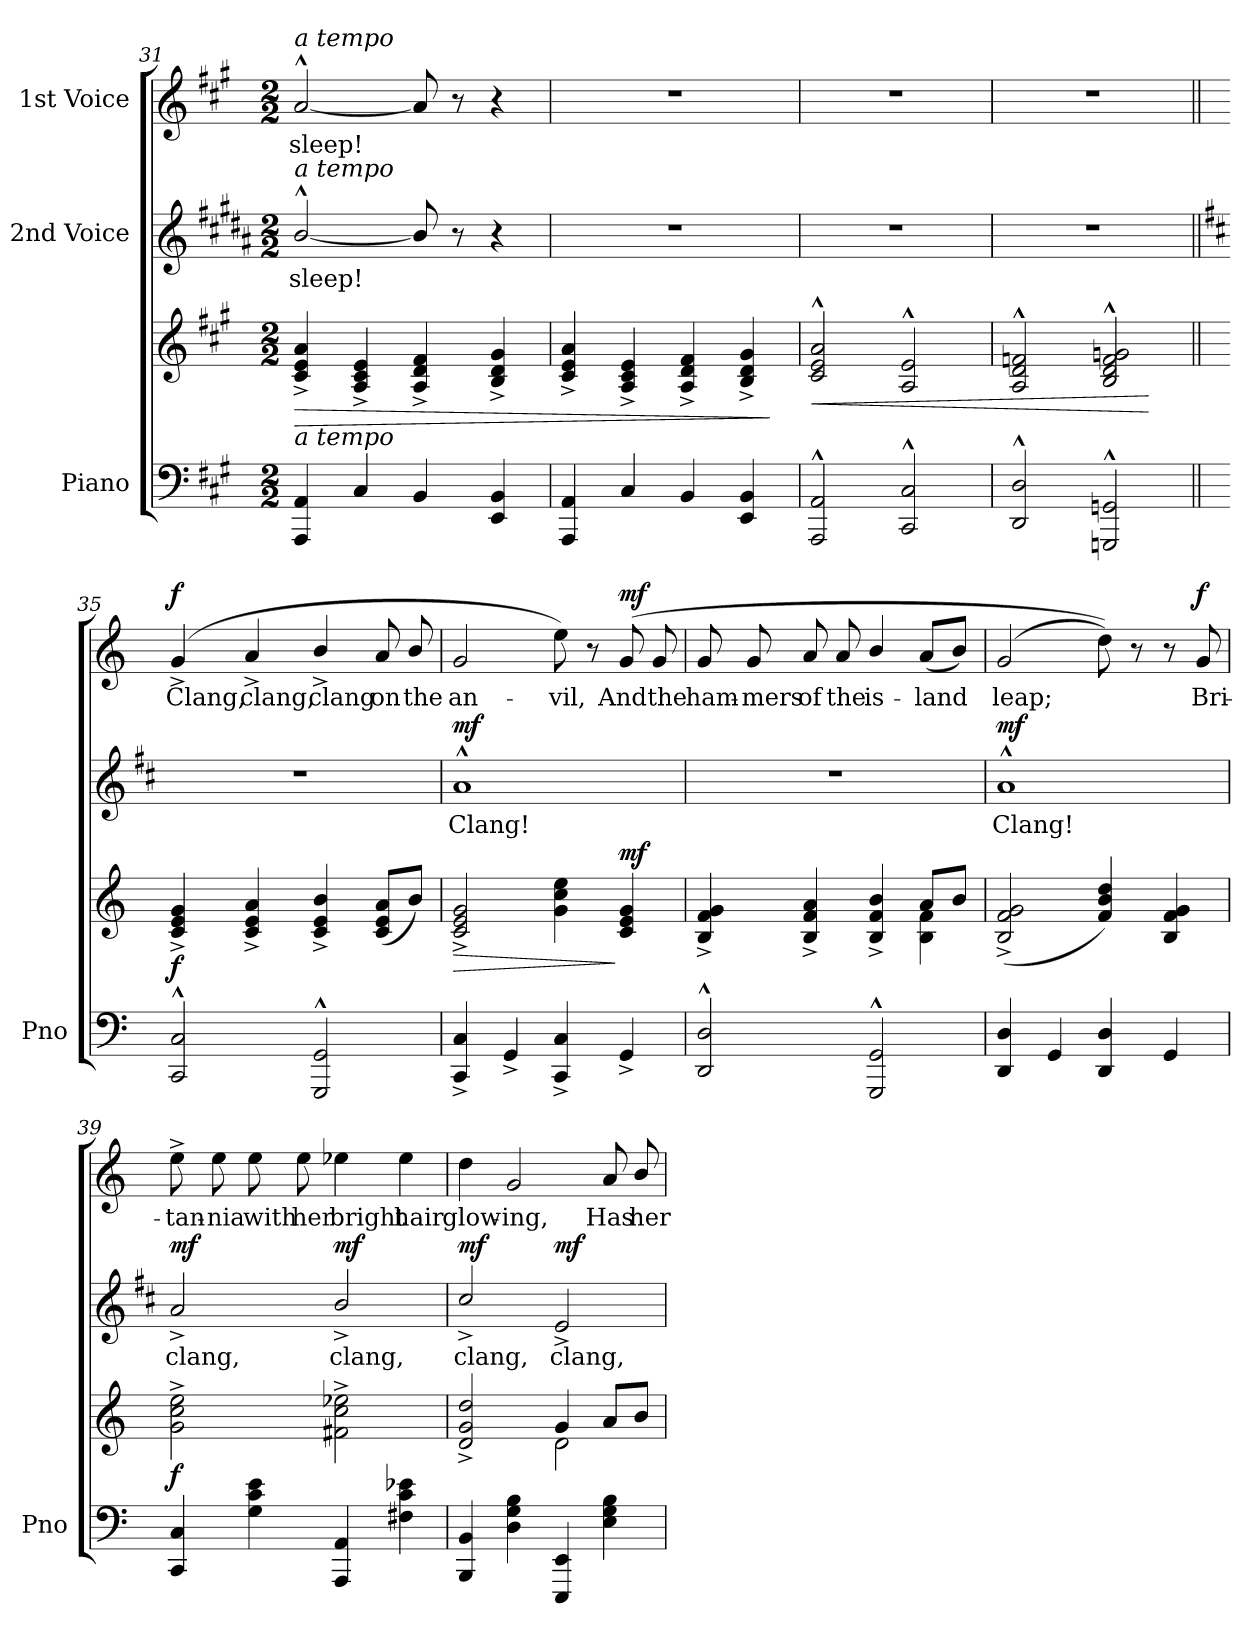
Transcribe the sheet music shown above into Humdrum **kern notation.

**kern	**kern	**dynam	**kern	**text	**dynam	**kern	**text	**dynam
*part3	*part3	*part3	*part2	*part2	*part2	*part1	*part1	*part1
*staff4	*staff3	*staff3/4	*staff2	*staff2	*staff2	*staff1	*staff1	*staff1
*I"Piano	*	*	*I"2nd Voice	*	*	*I"1st Voice	*	*
*I'Pno	*	*	*	*	*	*	*	*
*clefF4	*clefG2	*	*clefG2	*	*	*clefG2	*	*
*	*	*	*ITrd1c2	*	*	*	*	*
*k[f#c#g#]	*k[f#c#g#]	*	*k[f#c#g#]	*	*	*k[f#c#g#]	*	*
*M2/2	*M2/2	*	*M2/2	*	*	*M2/2	*	*
*MM126	*MM126	*	*MM126	*	*	*MM126	*	*
=31	=31	=31	=31	=31	=31	=31	=31	=31
!	!	!	!	!	!	!LO:TX:a:i:t=a tempo	!	!
!	!	!	!LO:TX:a:i:t=a tempo	!	!	!	!	!
!	!LO:TX:b:i:t=a tempo	!	!	!	!	!	!	!
!	!	!LO:HP:b	!	!LO:LY:b	!	!	!LO:LY:b	!
4AAA/ 4AA/	4c#/^ 4e/^ 4a/^	>	[2a^^/	sleep!	.	[2a^^/	sleep!	.
4C#/	4A/^ 4c#/^ 4e/^	.	.	.	.	.	.	.
4BB/	4A/^ 4d/^ 4f#/^	.	8a/]	.	.	8a/]	.	.
.	.	.	8r	.	.	8r	.	.
4EE/ 4BB/	4B/^ 4d/^ 4g#/^	.	4r	.	.	4r	.	.
=32	=32	=32	=32	=32	=32	=32	=32	=32
4AAA/ 4AA/	4c#/^ 4e/^ 4a/^	.	1r	.	.	1r	.	.
4C#/	4A/^ 4c#/^ 4e/^	.	.	.	.	.	.	.
4BB/	4A/^ 4d/^ 4f#/^	.	.	.	.	.	.	.
4EE/ 4BB/	4B/^ 4d/^ 4g#/^	.	.	.	.	.	.	.
.	.	]	.	.	.	.	.	.
=33	=33	=33	=33	=33	=33	=33	=33	=33
!	!	!LO:HP:b	!	!	!	!	!	!
2AAA/^^ 2AA/^^	2c#/^^ 2e/^^ 2a/^^	<	1r	.	.	1r	.	.
2CC#/^^ 2C#/^^	2A/^^ 2e/^^	.	.	.	.	.	.	.
=34	=34	=34	=34	=34	=34	=34	=34	=34
2DD/^^ 2D/^^	2A/^^ 2d/^^ 2fn/^^	.	1r	.	.	1r	.	.
2GGGn/^^ 2GGn/^^	2B/^^ 2d/^^ 2f/^^ 2gn/^^	.	.	.	.	.	.	.
.	.	[	.	.	.	.	.	.
!!LO:PB:g=z
=35||	=35||	=35||	=35||	=35||	=35||	=35||	=35||	=35||
*k[]	*k[]	*	*k[]	*	*	*k[]	*	*
!	!	!LO:DY:b	!	!	!	!	!LO:LY:b	!LO:DY:a
2CC/^^ 2C/^^	4c/^ 4e/^ 4g/^	f	1r	.	.	(>4g^/	Clang,	f
!	!	!	!	!	!	!	!LO:LY:b	!
.	4c/^ 4e/^ 4a/^	.	.	.	.	4a^/	clang,	.
!	!	!	!	!	!	!	!LO:LY:b	!
2GGG/^^ 2GG/^^	4c/^ 4e/^ 4b/^	.	.	.	.	4b^/	clang	.
!	!	!	!	!	!	!	!LO:LY:b	!
.	(<8c/ 8e/ 8a/L	.	.	.	.	8a/	on	.
!	!	!	!	!	!	!	!LO:LY:b	!
.	8b/J)	.	.	.	.	8b/	the	.
=36	=36	=36	=36	=36	=36	=36	=36	=36
!	!	!LO:HP:b	!	!LO:LY:b	!LO:DY:a	!	!LO:LY:b	!
4CC/^ 4C/^	2c/^ 2e/^ 2g/^	>	1g^^	Clang!	mf	2g/	an-	.
4GG^/	.	.	.	.	.	.	.	.
!	!	!	!	!	!	!	!LO:LY:b	!
4CC/^ 4C/^	4g\ 4cc\ 4ee\	.	.	.	.	8ee\)	-vil,	.
.	.	.	.	.	.	8r	.	.
!	!	!LO:DY:n=1:a	!	!	!	!	!LO:LY:b	!LO:DY:a
4GG^/	4c/ 4e/ 4g/	] mf	.	.	.	(>8g/	And	mf
!	!	!	!	!	!	!	!LO:LY:b	!
.	.	.	.	.	.	8g/	the	.
=37	=37	=37	=37	=37	=37	=37	=37	=37
*	*^	*	*	*	*	*	*	*
!	!	!	!	!	!	!	!	!LO:LY:b	!
2DD/^^ 2D/^^	4B/^ 4f/^ 4g/^	2.ryy	.	1r	.	.	8g/	ham-	.
!	!	!	!	!	!	!	!	!LO:LY:b	!
.	.	.	.	.	.	.	8g/	-mers	.
!	!	!	!	!	!	!	!	!LO:LY:b	!
.	4B/^ 4f/^ 4a/^	.	.	.	.	.	8a/	of	.
!	!	!	!	!	!	!	!	!LO:LY:b	!
.	.	.	.	.	.	.	8a/	the	.
!	!	!	!	!	!	!	!	!LO:LY:b	!
2GGG/^^ 2GG/^^	4B/^ 4f/^ 4b/^	.	.	.	.	.	4b/	is-	.
!	!	!	!	!	!	!	!	!LO:LY:b	!
.	8a/L	4B\ 4f\	.	.	.	.	(<8a/L	-land	.
.	8b/J	.	.	.	.	.	8b/J)	.	.
*	*v	*v	*	*	*	*	*	*	*
=38	=38	=38	=38	=38	=38	=38	=38	=38
!	!	!	!	!LO:LY:b	!LO:DY:a	!	!LO:LY:b	!
4DD/ 4D/	(>2B/^ 2f/^ 2g/^	.	1g^^	Clang!	mf	(>2g/	leap;	.
4GG/	.	.	.	.	.	.	.	.
4DD/ 4D/	4f/ 4b/ 4dd/)	.	.	.	.	8dd\))	.	.
.	.	.	.	.	.	8r	.	.
4GG/	4B/ 4f/ 4g/	.	.	.	.	8r	.	.
!	!	!	!	!	!	!	!LO:LY:b	!LO:DY:a
.	.	.	.	.	.	8g/	Bri-	f
!!LO:LB:g=z
=39	=39	=39	=39	=39	=39	=39	=39	=39
!	!	!LO:DY:b	!	!LO:LY:b	!LO:DY:a	!	!LO:LY:b	!
4CC/ 4C/	2g\^ 2cc\^ 2ee\^	f	2g^/	clang,	mf	8ee^\	-tan-	.
!	!	!	!	!	!	!	!LO:LY:b	!
.	.	.	.	.	.	8ee\	-nia	.
!	!	!	!	!	!	!	!LO:LY:b	!
4G\ 4c\ 4e\	.	.	.	.	.	8ee\	with	.
!	!	!	!	!	!	!	!LO:LY:b	!
.	.	.	.	.	.	8ee\	her	.
!	!	!	!	!LO:LY:b	!LO:DY:a	!	!LO:LY:b	!
4AAA/ 4AA/	2f#X\^ 2cc\^ 2ee-X\^	.	2a^/	clang,	mf	4ee-X\	bright	.
!	!	!	!	!	!	!	!LO:LY:b	!
4F#X\ 4c\ 4e-X\	.	.	.	.	.	4ee-\	hair	.
=40	=40	=40	=40	=40	=40	=40	=40	=40
*	*^	*	*	*	*	*	*	*
!	!	!	!	!	!LO:LY:b	!LO:DY:a	!	!LO:LY:b	!
4BBB/ 4BB/	2d/^ 2g/^ 2dd/^	2ryy	.	2b^/	clang,	mf	4dd\	glow-	.
!	!	!	!	!	!	!	!	!LO:LY:b	!
4D\ 4G\ 4B\	.	.	.	.	.	.	2g/	-ing,	.
!	!	!	!	!	!LO:LY:b	!LO:DY:a	!	!	!
4EEE/ 4EE/	4g/	2d\	.	2d^/	clang,	mf	.	.	.
!	!	!	!	!	!	!	!	!LO:LY:b	!
4E\ 4G\ 4B\	8a/L	.	.	.	.	.	8a/	Has	.
!	!	!	!	!	!	!	!	!LO:LY:b	!
.	8b/J	.	.	.	.	.	8b/	her	.
*	*v	*v	*	*	*	*	*	*	*
=	=	=	=	=	=	=	=	=
*-	*-	*-	*-	*-	*-	*-	*-	*-
